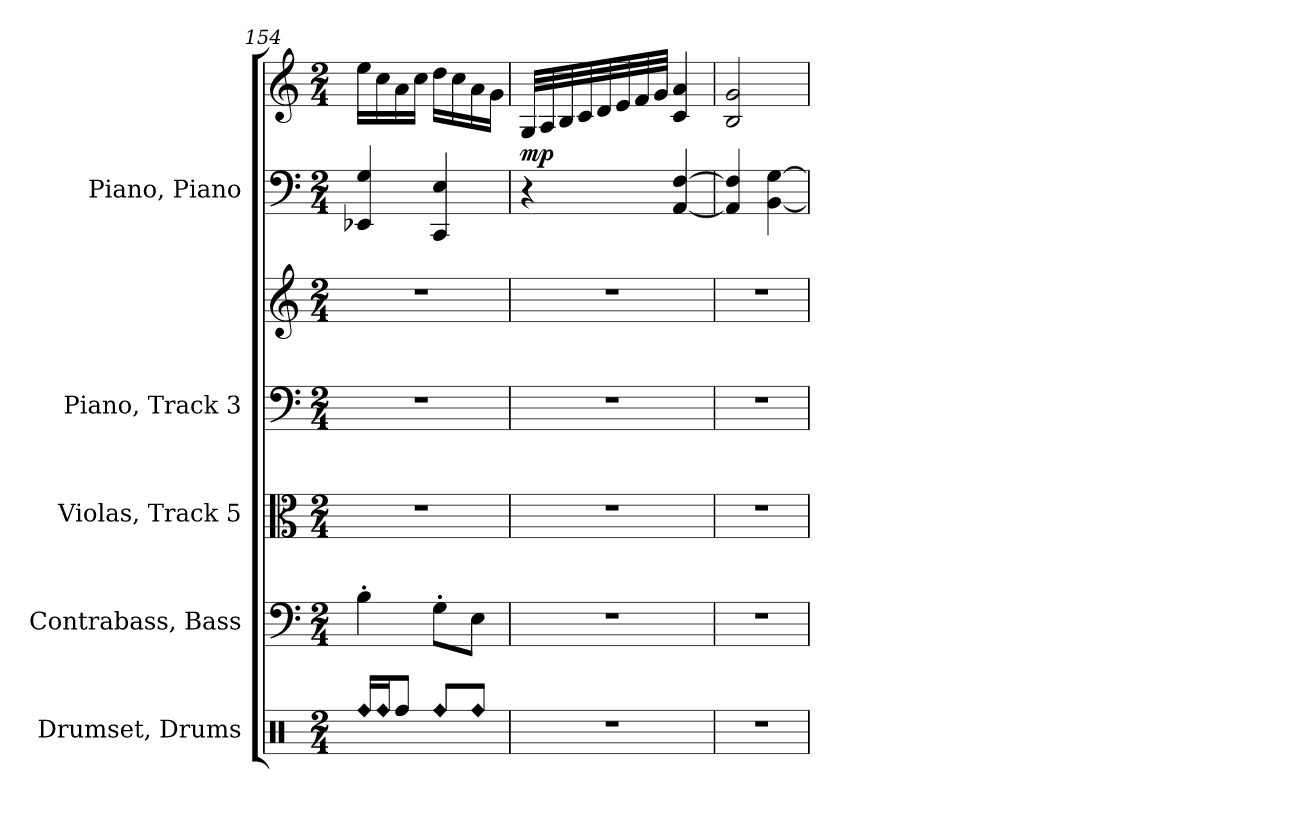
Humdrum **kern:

**kern	**kern	**kern	**kern	**kern	**kern	**kern	**dynam
*part5	*part4	*part3	*part2	*part2	*part1	*part1	*part1
*staff7	*staff6	*staff5	*staff4	*staff3	*staff2	*staff1	*staff1/2
*I"Drumset, Drums	*I"Contrabass, Bass	*I"Violas, Track  5	*I"Piano, Track  3	*	*I"Piano, Piano	*	*
*I'D. Set	*I'Cb.	*I'Vlas.	*I'Pno.	*	*I'Pno.	*	*
!!LO:PB:g=z
*clefX	*clefF4	*clefC3	*clefF4	*clefG2	*clefF4	*clefG2	*
*	*ITrd7c12	*	*	*	*	*	*
*k[]	*k[]	*k[]	*k[]	*k[]	*k[]	*k[]	*
*M2/4	*M2/4	*M2/4	*M2/4	*M2/4	*M2/4	*M2/4	*
=154	=154	=154	=154	=154	=154	=154	=154
!LO:N:head=diamond	!	!	!	!	!	!	!
16Rff/LL	4BB'\	2r	2r	2r	4EE-X/ 4G/	16ee\LL	.
!LO:N:head=diamond	!	!	!	!	!	!	!
16Rff/J	.	.	.	.	.	16cc\	.
8Rff/J	.	.	.	.	.	16a\	.
.	.	.	.	.	.	16cc\JJ	.
!LO:N:head=diamond	!	!	!	!	!	!	!
8Rff/L	8GG'\L	.	.	.	4CC/ 4E/	16dd\LL	.
.	.	.	.	.	.	16cc\	.
!LO:N:head=diamond	!	!	!	!	!	!	!
8Rff/J	8EE\J	.	.	.	.	16a\	.
.	.	.	.	.	.	16g\JJ	.
=155	=155	=155	=155	=155	=155	=155	=155
!	!	!	!	!	!	!	!LO:DY:a=2
2r	2r	2r	2r	2r	4r	32G/LLL	mp
.	.	.	.	.	.	32A/	.
.	.	.	.	.	.	32B/	.
.	.	.	.	.	.	32c/	.
.	.	.	.	.	.	32d/	.
.	.	.	.	.	.	32e/	.
.	.	.	.	.	.	32f/	.
.	.	.	.	.	.	32g/JJJ	.
.	.	.	.	.	[4AA/ [4F/	4c/ 4a/	.
=156	=156	=156	=156	=156	=156	=156	=156
2r	2r	2r	2r	2r	4AA/] 4F/]	2B/ 2g/	.
.	.	.	.	.	[4BB\ [4G\	.	.
=	=	=	=	=	=	=	=
*-	*-	*-	*-	*-	*-	*-	*-
